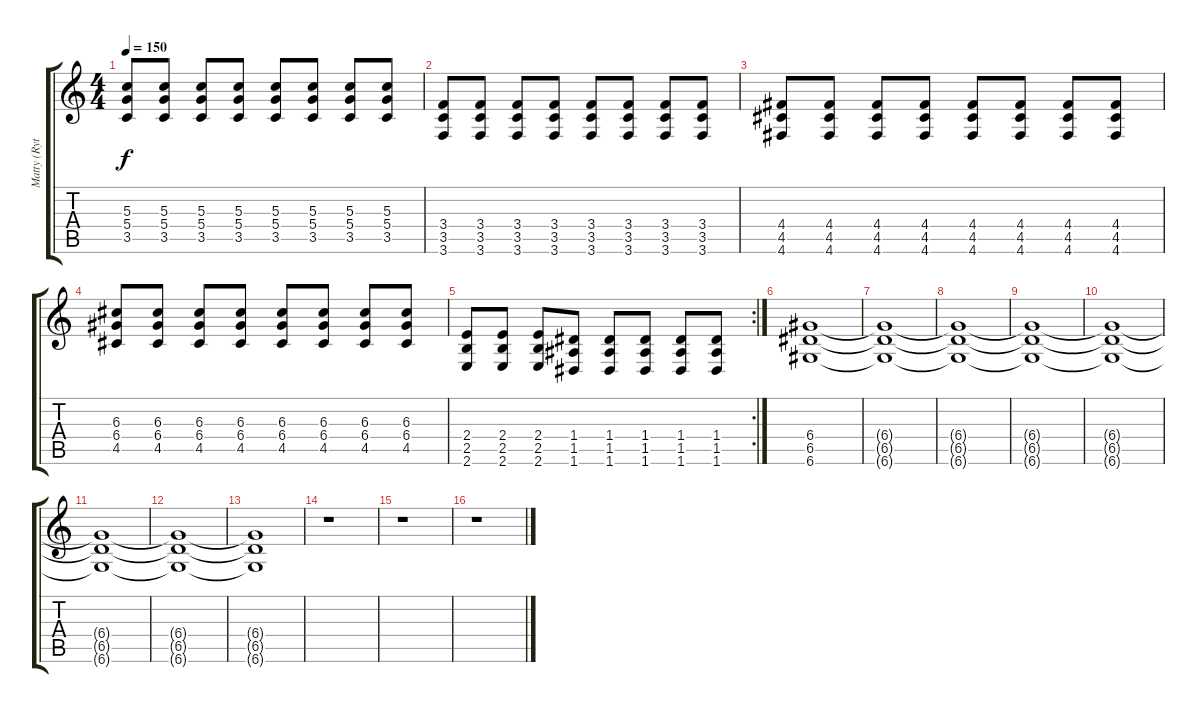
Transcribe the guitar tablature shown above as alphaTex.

\track ("Matty (Rythm)" "Matty (Ryt") {instrument distortionguitar}
\staff {score tabs}
\tuning (E4 B3 G3 D3 A2 D2) {hide}
\ts (4 4)
\tempo 150
\clef g2
\ks c
(5.3 5.4 3.5).8{dy f} (5.3 5.4 3.5).8 (5.3 5.4 3.5).8 (5.3 5.4 3.5).8 (5.3 5.4 3.5).8 (5.3 5.4 3.5).8 (5.3 5.4 3.5).8 (5.3 5.4 3.5).8 |
(3.4 3.5 3.6).8 (3.4 3.5 3.6).8 (3.4 3.5 3.6).8 (3.4 3.5 3.6).8 (3.4 3.5 3.6).8 (3.4 3.5 3.6).8 (3.4 3.5 3.6).8 (3.4 3.5 3.6).8 |
(4.4 4.5 4.6).8 (4.4 4.5 4.6).8 (4.4 4.5 4.6).8 (4.4 4.5 4.6).8 (4.4 4.5 4.6).8 (4.4 4.5 4.6).8 (4.4 4.5 4.6).8 (4.4 4.5 4.6).8 |
(6.3 6.4 4.5).8 (6.3 6.4 4.5).8 (6.3 6.4 4.5).8 (6.3 6.4 4.5).8 (6.3 6.4 4.5).8 (6.3 6.4 4.5).8 (6.3 6.4 4.5).8 (6.3 6.4 4.5).8 |
\rc 2
(2.4 2.5 2.6).8 (2.4 2.5 2.6).8 (2.4 2.5 2.6).8 (1.4 1.5 1.6).8 (1.4 1.5 1.6).8 (1.4 1.5 1.6).8 (1.4 1.5 1.6).8 (1.4 1.5 1.6).8 |
(6.4 6.5 6.6).1 |
(6.4{t} 6.5{t} 6.6{t}).1 |
(6.4{t} 6.5{t} 6.6{t}).1 |
(6.4{t} 6.5{t} 6.6{t}).1 |
(6.4{t} 6.5{t} 6.6{t}).1 |
(6.4{t} 6.5{t} 6.6{t}).1 |
(6.4{t} 6.5{t} 6.6{t}).1 |
(6.4{t} 6.5{t} 6.6{t}).1 |
r.1 |
r.1 |
r.1
